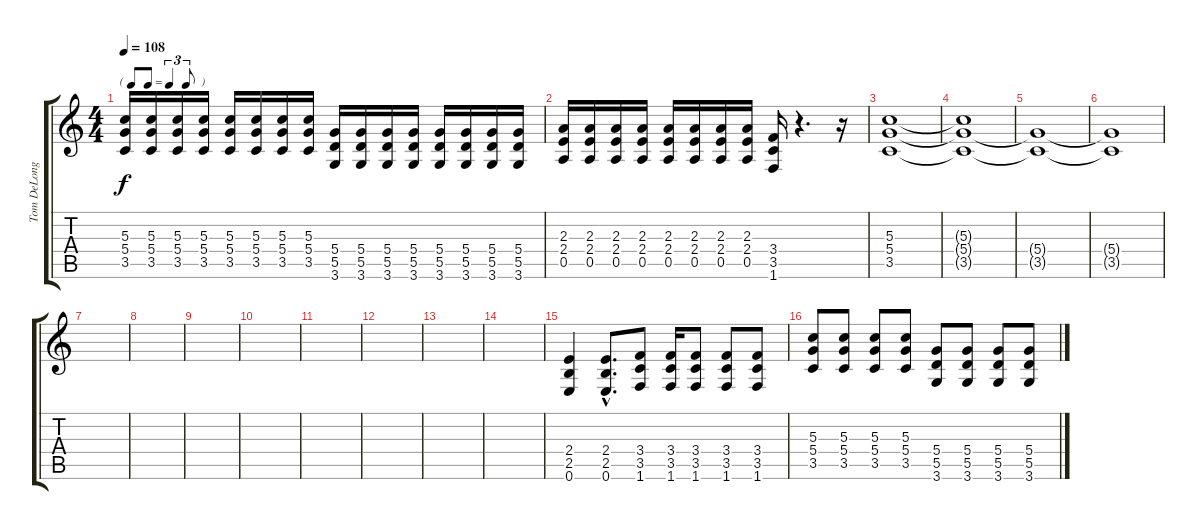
\track ("Tom DeLonge (Guitar 1)" "Tom DeLong") {instrument distortionguitar}
\staff {score tabs}
\tuning (E4 B3 G3 D3 A2 E2) {hide}
\ts (4 4)
\tf triplet8th
\tempo 108
\clef g2
\ks c
(5.3 5.4 3.5).16{dy f} (5.3 5.4 3.5).16 (5.3 5.4 3.5).16 (5.3 5.4 3.5).16 (5.3 5.4 3.5).16 (5.3 5.4 3.5).16 (5.3 5.4 3.5).16 (5.3 5.4 3.5).16 (5.4 5.5 3.6).16 (5.4 5.5 3.6).16 (5.4 5.5 3.6).16 (5.4 5.5 3.6).16 (5.4 5.5 3.6).16 (5.4 5.5 3.6).16 (5.4 5.5 3.6).16 (5.4 5.5 3.6).16 |
(2.3 2.4 0.5).16 (2.3 2.4 0.5).16 (2.3 2.4 0.5).16 (2.3 2.4 0.5).16 (2.3 2.4 0.5).16 (2.3 2.4 0.5).16 (2.3 2.4 0.5).16 (2.3 2.4 0.5).16 (3.4 3.5 1.6).16{instrument distortionguitar} r.4{d} r.16 |
(5.3 5.4 3.5).1 |
(5.3{t} 5.4{t} 3.5{t}).1 |
(5.4{t} 3.5{t}).1 |
(5.4{t} 3.5{t}).1 |
|
|
|
|
|
|
|
|
(2.4 2.5 0.6).4 (2.4{hac} 2.5{hac} 0.6{hac}).8{d} (3.4 3.5 1.6).8 (3.4 3.5 1.6).16 (3.4 3.5 1.6).8 (3.4 3.5 1.6).8 (3.4 3.5 1.6).8 |
(5.3 5.4 3.5).8 (5.3 5.4 3.5).8 (5.3 5.4 3.5).8 (5.3 5.4 3.5).8 (5.4 5.5 3.6).8 (5.4 5.5 3.6).8 (5.4 5.5 3.6).8 (5.4 5.5 3.6).8
